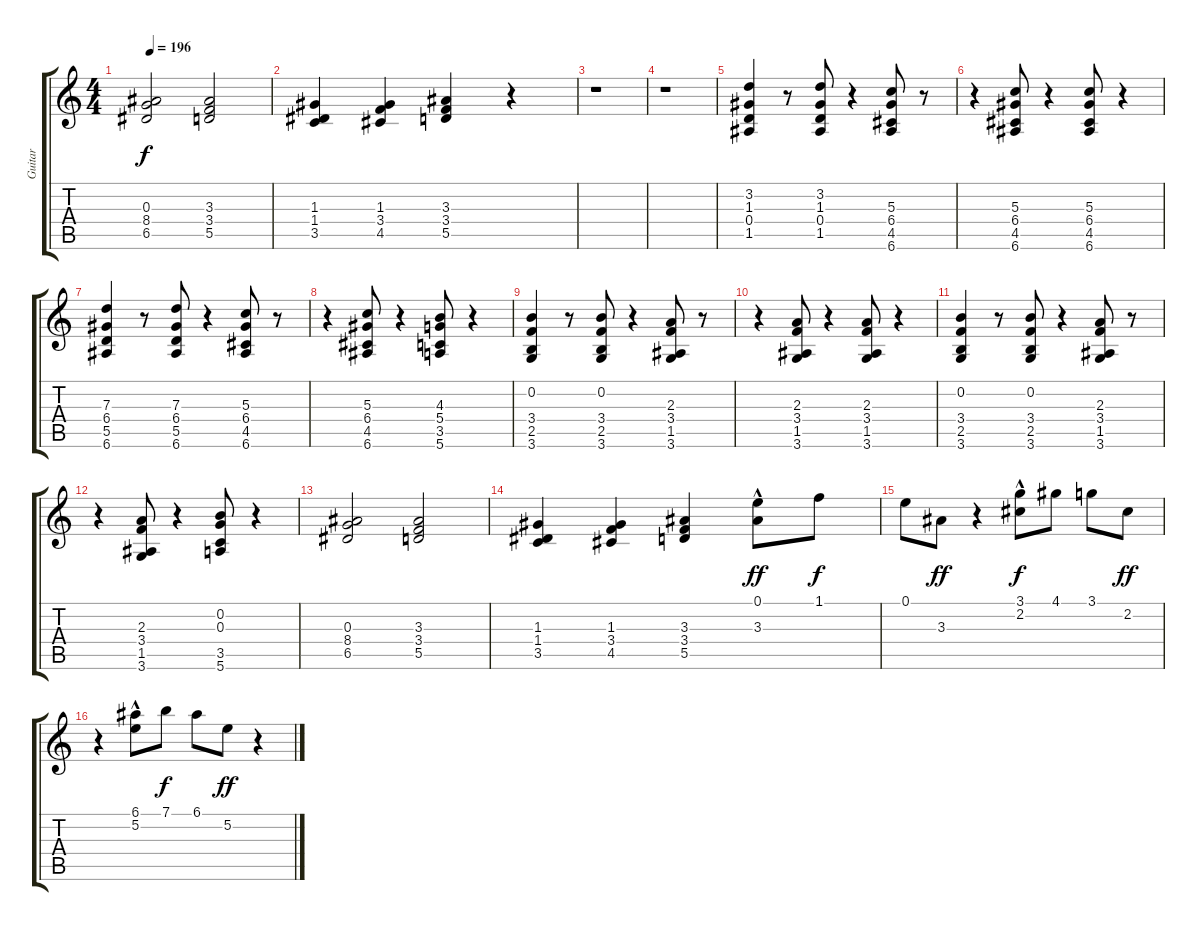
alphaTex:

\track ("Guitar" "Guitar") {instrument electricguitarclean}
\staff {score tabs}
\tuning (E4 B3 G3 D3 A2 E2) {hide}
\ts (4 4)
\tempo 196
\clef g2
\ks c
(0.3 8.4 6.5).2{dy f} (3.3 3.4 5.5).2 |
(1.3 1.4 3.5).4 (1.3 3.4 4.5).4 (3.3 3.4 5.5).4 r.4 |
r.1 |
r.1 |
(3.2 1.3 0.4 1.5).4 r.8 (3.2 1.3 0.4 1.5).8 r.4 (5.3 6.4 4.5 6.6).8 r.8 |
r.4 (5.3 6.4 4.5 6.6).8 r.4 (5.3 6.4 4.5 6.6).8 r.4 |
(7.3 6.4 5.5 6.6).4 r.8 (7.3 6.4 5.5 6.6).8 r.4 (5.3 6.4 4.5 6.6).8 r.8 |
r.4 (5.3 6.4 4.5 6.6).8 r.4 (4.3 5.4 3.5 5.6).8 r.4 |
(0.2 3.4 2.5 3.6).4 r.8 (0.2 3.4 2.5 3.6).8 r.4 (2.3 3.4 1.5 3.6).8 r.8 |
r.4 (2.3 3.4 1.5 3.6).8 r.4 (2.3 3.4 1.5 3.6).8 r.4 |
(0.2 3.4 2.5 3.6).4 r.8 (0.2 3.4 2.5 3.6).8 r.4 (2.3 3.4 1.5 3.6).8 r.8 |
r.4 (2.3 3.4 1.5 3.6).8 r.4 (0.2 0.3 3.5 5.6).8 r.4 |
(0.3 8.4 6.5).2 (3.3 3.4 5.5).2 |
(1.3 1.4 3.5).4 (1.3 3.4 4.5).4 (3.3 3.4 5.5).4 (0.1 3.3{hac}).8{dy ff} 1.1.8{dy f} |
0.1.8 3.3.8{dy ff} r.4 (3.1 2.2{hac}).8{dy f} 4.1.8 3.1.8 2.2.8{dy ff} |
r.4 (6.1 5.2{hac}).8 7.1.8{dy f} 6.1.8 5.2.8{dy ff} r.4
